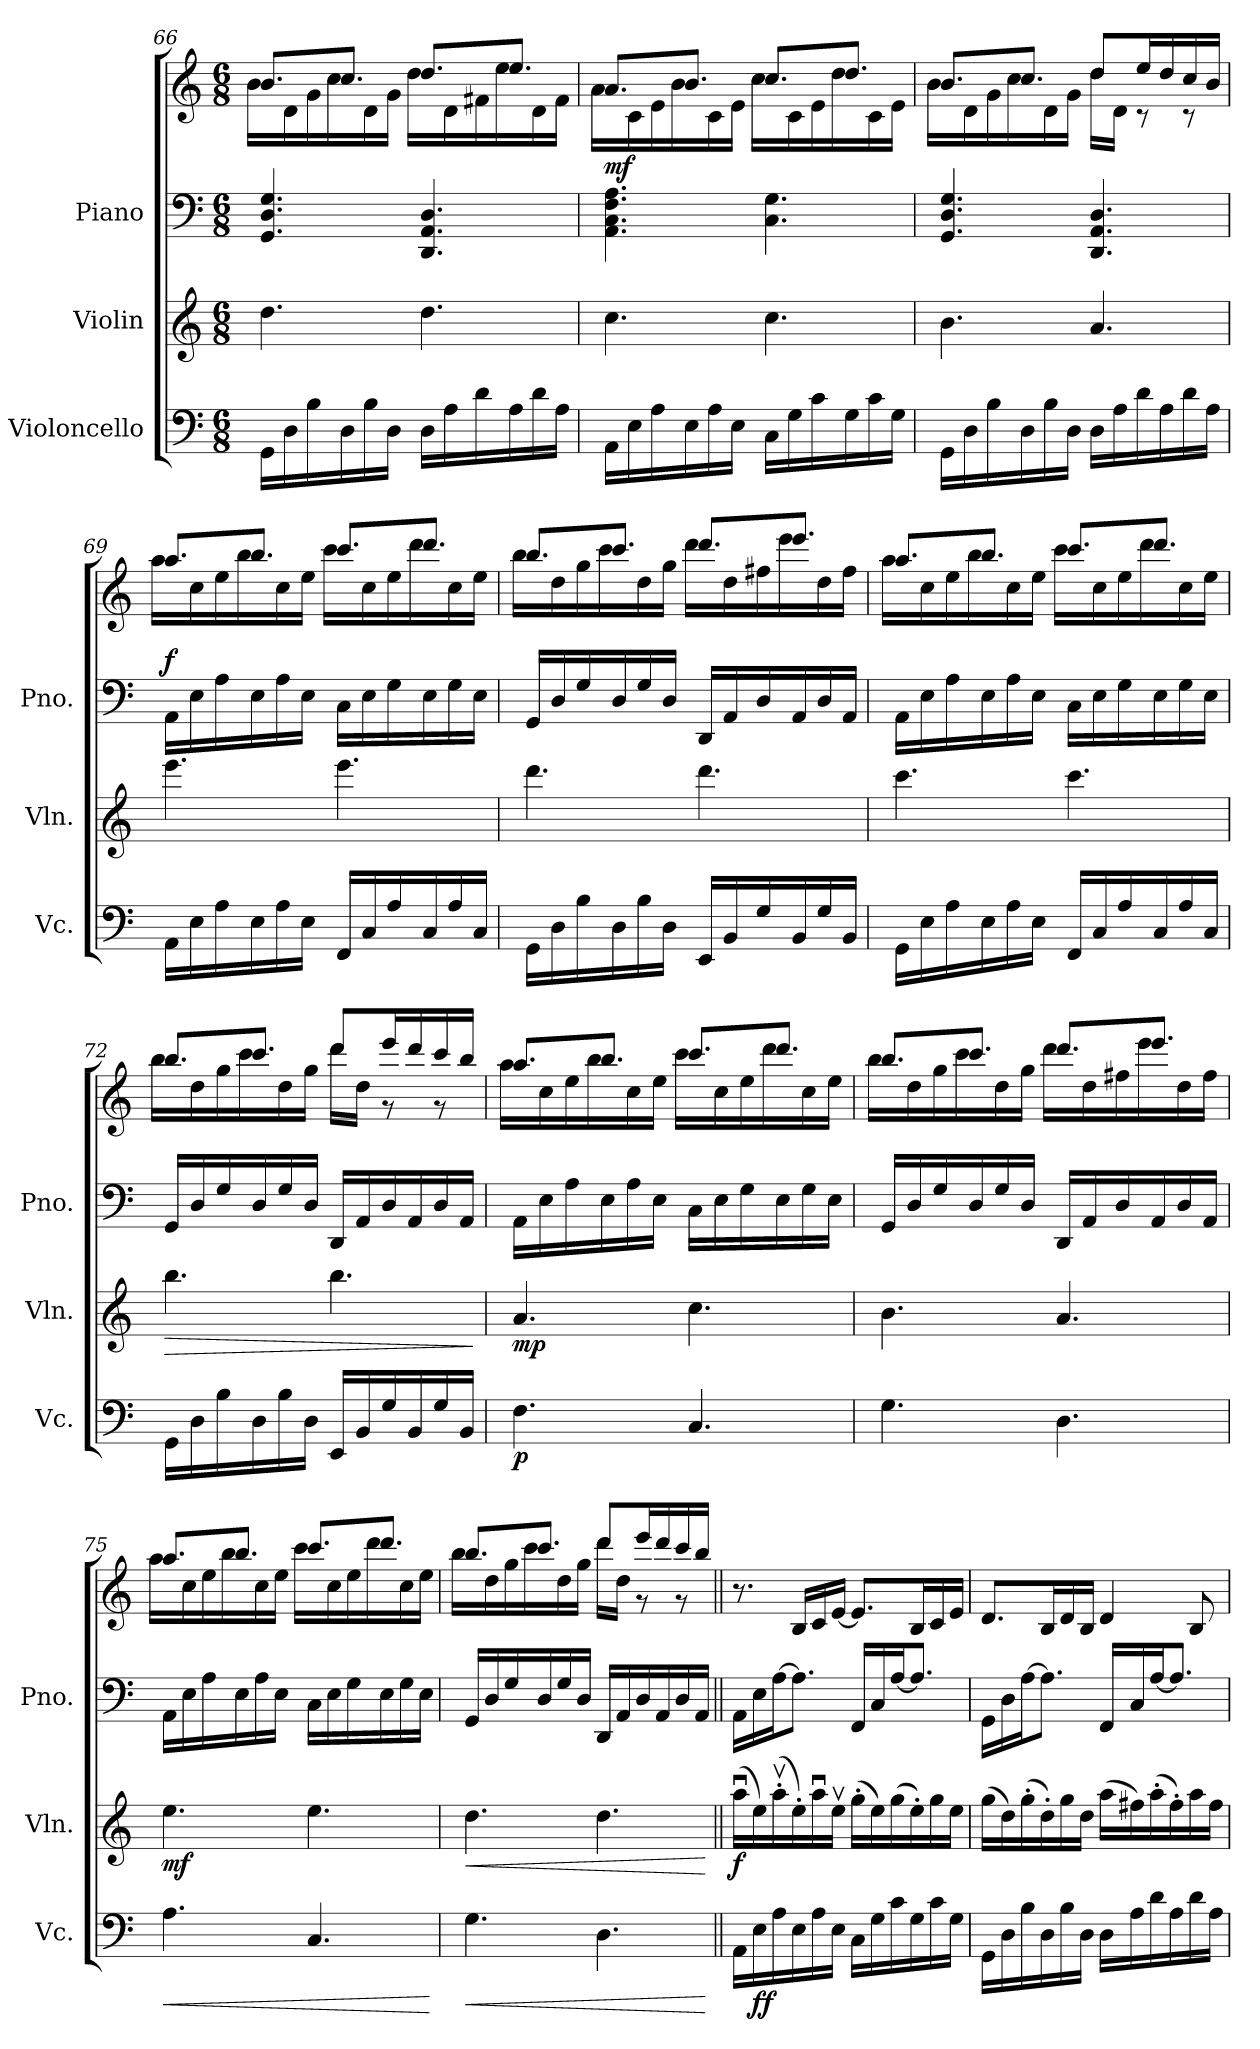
**kern	**dynam	**kern	**dynam	**kern	**kern	**dynam
*part3	*part3	*part2	*part2	*part1	*part1	*part1
*staff4	*staff4	*staff3	*staff3	*staff2	*staff1	*staff1/2
*I"Violoncello	*	*I"Violin	*	*I"Piano	*	*
*I'Vc.	*	*I'Vln.	*	*I'Pno.	*	*
*clefF4	*	*clefG2	*	*clefF4	*clefG2	*
*k[]	*	*k[]	*	*k[]	*k[]	*
*M6/8	*	*M6/8	*	*M6/8	*M6/8	*
=66	=66	=66	=66	=66	=66	=66
*	*	*	*	*	*^	*
16GG\LL	.	4.dd\	.	4.GG/ 4.D/ 4.G/	8.b/L	16b\LL	.
16D\	.	.	.	.	.	16d\	.
16B\	.	.	.	.	.	16g\	.
16D\	.	.	.	.	8.cc/J	16cc\	.
16B\	.	.	.	.	.	16d\	.
16D\JJ	.	.	.	.	.	16g\JJ	.
16D\LL	.	4.dd\	.	4.DD/ 4.AA/ 4.D/	8.dd/L	16dd\LL	.
16A\	.	.	.	.	.	16d\	.
16d\	.	.	.	.	.	16f#X\	.
16A\	.	.	.	.	8.ee/J	16ee\	.
16d\	.	.	.	.	.	16d\	.
16A\JJ	.	.	.	.	.	16f#\JJ	.
!!LO:LB:g=z	!!
=67	=67	=67	=67	=67	=67	=67	=67
!	!	!	!	!	!	!	!LO:DY:a=2
16AA\LL	.	4.cc\	.	4.AA\ 4.C\ 4.F\ 4.A\	8.a/L	16a\LL	mf
16E\	.	.	.	.	.	16c\	.
16A\	.	.	.	.	.	16e\	.
16E\	.	.	.	.	8.b/J	16b\	.
16A\	.	.	.	.	.	16c\	.
16E\JJ	.	.	.	.	.	16e\JJ	.
16C\LL	.	4.cc\	.	4.C\ 4.G\	8.cc/L	16cc\LL	.
16G\	.	.	.	.	.	16c\	.
16c\	.	.	.	.	.	16e\	.
16G\	.	.	.	.	8.dd/J	16dd\	.
16c\	.	.	.	.	.	16c\	.
16G\JJ	.	.	.	.	.	16e\JJ	.
=68	=68	=68	=68	=68	=68	=68	=68
16GG\LL	.	4.b\	.	4.GG/ 4.D/ 4.G/	8.b/L	16b\LL	.
16D\	.	.	.	.	.	16d\	.
16B\	.	.	.	.	.	16g\	.
16D\	.	.	.	.	8.cc/J	16cc\	.
16B\	.	.	.	.	.	16d\	.
16D\JJ	.	.	.	.	.	16g\JJ	.
16D\LL	.	4.a/	.	4.DD/ 4.AA/ 4.D/	8dd/L	16dd\LL	.
16A\	.	.	.	.	.	16d\JJ	.
16d\	.	.	.	.	16ee/L	8r	.
16A\	.	.	.	.	16dd/	.	.
16d\	.	.	.	.	16cc/	8r	.
16A\JJ	.	.	.	.	16b/JJ	.	.
=69	=69	=69	=69	=69	=69	=69	=69
!	!	!	!	!	!	!	!LO:DY:a=2
16AA\LL	.	4.eee\	.	16AA\LL	8.aa/L	16aa\LL	f
16E\	.	.	.	16E\	.	16cc\	.
16A\	.	.	.	16A\	.	16ee\	.
16E\	.	.	.	16E\	8.bb/J	16bb\	.
16A\	.	.	.	16A\	.	16cc\	.
16E\JJ	.	.	.	16E\JJ	.	16ee\JJ	.
16FF/LL	.	4.eee\	.	16C\LL	8.ccc/L	16ccc\LL	.
16C/	.	.	.	16E\	.	16cc\	.
16A/	.	.	.	16G\	.	16ee\	.
16C/	.	.	.	16E\	8.ddd/J	16ddd\	.
16A/	.	.	.	16G\	.	16cc\	.
16C/JJ	.	.	.	16E\JJ	.	16ee\JJ	.
!!LO:LB:g=z	!!
=70	=70	=70	=70	=70	=70	=70	=70
16GG\LL	.	4.ddd\	.	16GG/LL	8.bb/L	16bb\LL	.
16D\	.	.	.	16D/	.	16dd\	.
16B\	.	.	.	16G/	.	16gg\	.
16D\	.	.	.	16D/	8.ccc/J	16ccc\	.
16B\	.	.	.	16G/	.	16dd\	.
16D\JJ	.	.	.	16D/JJ	.	16gg\JJ	.
16EE/LL	.	4.ddd\	.	16DD/LL	8.ddd/L	16ddd\LL	.
16BB/	.	.	.	16AA/	.	16dd\	.
16G/	.	.	.	16D/	.	16ff#X\	.
16BB/	.	.	.	16AA/	8.eee/J	16eee\	.
16G/	.	.	.	16D/	.	16dd\	.
16BB/JJ	.	.	.	16AA/JJ	.	16ff#\JJ	.
=71	=71	=71	=71	=71	=71	=71	=71
16GG\LL	.	4.ccc\	.	16AA\LL	8.aa/L	16aa\LL	.
16E\	.	.	.	16E\	.	16cc\	.
16A\	.	.	.	16A\	.	16ee\	.
16E\	.	.	.	16E\	8.bb/J	16bb\	.
16A\	.	.	.	16A\	.	16cc\	.
16E\JJ	.	.	.	16E\JJ	.	16ee\JJ	.
16FF/LL	.	4.ccc\	.	16C\LL	8.ccc/L	16ccc\LL	.
16C/	.	.	.	16E\	.	16cc\	.
16A/	.	.	.	16G\	.	16ee\	.
16C/	.	.	.	16E\	8.ddd/J	16ddd\	.
16A/	.	.	.	16G\	.	16cc\	.
16C/JJ	.	.	.	16E\JJ	.	16ee\JJ	.
=72	=72	=72	=72	=72	=72	=72	=72
!	!	!	!LO:HP:b	!	!	!	!
16GG\LL	.	4.bb\	>	16GG/LL	8.bb/L	16bb\LL	.
16D\	.	.	.	16D/	.	16dd\	.
16B\	.	.	.	16G/	.	16gg\	.
16D\	.	.	.	16D/	8.ccc/J	16ccc\	.
16B\	.	.	.	16G/	.	16dd\	.
16D\JJ	.	.	.	16D/JJ	.	16gg\JJ	.
16EE/LL	.	4.bb\	.	16DD/LL	8ddd/L	16ddd\LL	.
16BB/	.	.	.	16AA/	.	16dd\JJ	.
16G/	.	.	.	16D/	16eee/L	8r	.
16BB/	.	.	.	16AA/	16ddd/	.	.
16G/	.	.	.	16D/	16ccc/	8r	.
16BB/JJ	.	.	.	16AA/JJ	16bb/JJ	.	.
*	*	*	*	*	*v	*v	*
.	.	.	]	.	.	.
!!LO:PB:g=z
=73	=73	=73	=73	=73	=73	=73
*	*	*	*	*	*^	*
!	!LO:DY:b	!	!LO:DY:b	!	!	!	!
4.F\	p	4.a/	mp	16AA\LL	8.aa/L	16aa\LL	.
.	.	.	.	16E\	.	16cc\	.
.	.	.	.	16A\	.	16ee\	.
.	.	.	.	16E\	8.bb/J	16bb\	.
.	.	.	.	16A\	.	16cc\	.
.	.	.	.	16E\JJ	.	16ee\JJ	.
!	!	!	!LO:DY:b	!	!	!	!
4.C/	.	4.cc\	other-dynamics	16C\LL	8.ccc/L	16ccc\LL	.
.	.	.	.	16E\	.	16cc\	.
.	.	.	.	16G\	.	16ee\	.
.	.	.	.	16E\	8.ddd/J	16ddd\	.
.	.	.	.	16G\	.	16cc\	.
.	.	.	.	16E\JJ	.	16ee\JJ	.
=74	=74	=74	=74	=74	=74	=74	=74
4.G\	.	4.b\	.	16GG/LL	8.bb/L	16bb\LL	.
.	.	.	.	16D/	.	16dd\	.
.	.	.	.	16G/	.	16gg\	.
.	.	.	.	16D/	8.ccc/J	16ccc\	.
.	.	.	.	16G/	.	16dd\	.
.	.	.	.	16D/JJ	.	16gg\JJ	.
4.D\	.	4.a/	.	16DD/LL	8.ddd/L	16ddd\LL	.
.	.	.	.	16AA/	.	16dd\	.
.	.	.	.	16D/	.	16ff#X\	.
.	.	.	.	16AA/	8.eee/J	16eee\	.
.	.	.	.	16D/	.	16dd\	.
.	.	.	.	16AA/JJ	.	16ff#\JJ	.
=75	=75	=75	=75	=75	=75	=75	=75
!	!LO:HP:b	!	!LO:DY:b	!	!	!	!
4.A\	<	4.ee\	mf	16AA\LL	8.aa/L	16aa\LL	.
.	.	.	.	16E\	.	16cc\	.
.	.	.	.	16A\	.	16ee\	.
.	.	.	.	16E\	8.bb/J	16bb\	.
.	.	.	.	16A\	.	16cc\	.
.	.	.	.	16E\JJ	.	16ee\JJ	.
4.C/	.	4.ee\	.	16C\LL	8.ccc/L	16ccc\LL	.
.	.	.	.	16E\	.	16cc\	.
.	.	.	.	16G\	.	16ee\	.
.	.	.	.	16E\	8.ddd/J	16ddd\	.
.	.	.	.	16G\	.	16cc\	.
.	.	.	.	16E\JJ	.	16ee\JJ	.
*	*	*	*	*	*v	*v	*
.	[	.	.	.	.	.
!!LO:LB:g=z
=76	=76	=76	=76	=76	=76	=76
!	!LO:HP:b	!	!LO:HP:b	!	!	!
*	*	*	*	*	*^	*
4.G\	<	4.dd\	<	16GG/LL	8.bb/L	16bb\LL	.
.	.	.	.	16D/	.	16dd\	.
.	.	.	.	16G/	.	16gg\	.
.	.	.	.	16D/	8.ccc/J	16ccc\	.
.	.	.	.	16G/	.	16dd\	.
.	.	.	.	16D/JJ	.	16gg\JJ	.
4.D\	.	4.dd\	.	16DD/LL	8ddd/L	16ddd\LL	.
.	.	.	.	16AA/	.	16dd\JJ	.
.	.	.	.	16D/	16eee/L	8r	.
.	.	.	.	16AA/	16ddd/	.	.
.	.	.	.	16D/	16ccc/	8r	.
.	.	.	.	16AA/JJ	16bb/JJ	.	.
*	*	*	*	*	*v	*v	*
.	[	.	[	.	.	.
=77||	=77||	=77||	=77||	=77||	=77||	=77||
!	!	!	!LO:DY:b	!	!	!
16AA\LL	.	(16aau\LL	f	16AA\LL	8.r	.
!	!LO:DY:b	!	!	!	!	!
16E\	ff	16ee\)	.	16E\	.	.
16A\	.	(16aav'\	.	[16A\J	.	.
16E\	.	16ee'\)	.	8.A\J]	16B/LL	.
16A\	.	16aau\	.	.	16c/	.
16E\JJ	.	16eev\JJ	.	.	[16e/JJ	.
16C\LL	.	(16gg'\LL	.	16FF/LL	8.e/L]	.
16G\	.	16ee\)	.	16C/	.	.
16c\	.	(16gg\	.	[16A/J	.	.
16G\	.	16ee'\)	.	8.A/J]	16B/L	.
16c\	.	16gg\	.	.	16c/	.
16G\JJ	.	16ee\JJ	.	.	16e/JJ	.
=78	=78	=78	=78	=78	=78	=78
16GG\LL	.	(16gg\LL	.	16GG\LL	8.d/L	.
16D\	.	16dd\)	.	16D\	.	.
16B\	.	(16gg'\	.	[16A\J	.	.
16D\	.	16dd'\)	.	8.A\J]	16B/L	.
16B\	.	16gg\	.	.	16d/	.
16D\JJ	.	16dd\JJ	.	.	16B/JJ	.
16D\LL	.	(16aa\LL	.	16FF/LL	4d/	.
16A\	.	16ff#X\)	.	16C/	.	.
16d\	.	(16aa'\	.	[16A/J	.	.
16A\	.	16ff#'\)	.	8.A/J]	.	.
16d\	.	16aa\	.	.	8B/	.
16A\JJ	.	16ff#\JJ	.	.	.	.
=	=	=	=	=	=	=
*-	*-	*-	*-	*-	*-	*-
